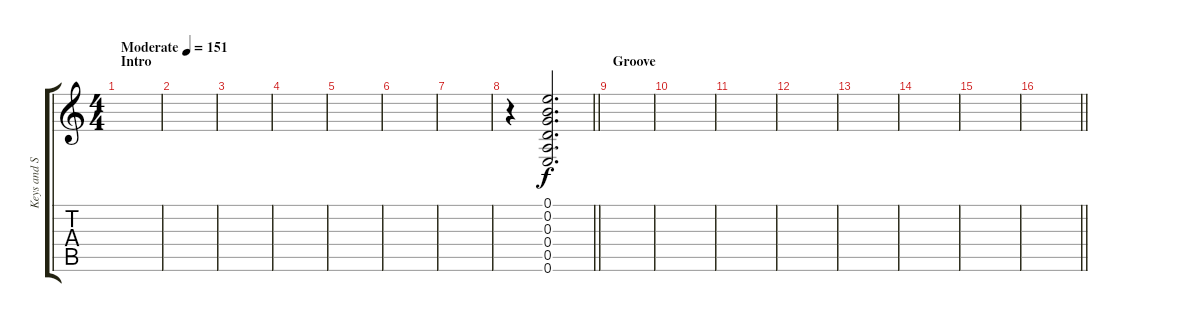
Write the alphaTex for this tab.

\track ("Keys and Synths 2 (Gordon Moakes" "Keys and S") {instrument acousticguitarsteel}
\staff {score tabs}
\tuning (E4 B3 G3 D3 A2 E2) {hide}
\ts (4 4)
\section ("" "Intro")
\tempo (151 "Moderate")
\clef g2
\ks c
|
|
|
|
|
|
|
\barLineRight lightlight
r.4{instrument seashore} (0.1 0.2 0.3 0.4 0.5 0.6).2{d} |
\section ("" "Groove")
|
|
|
|
|
|
|
\barLineRight lightlight
